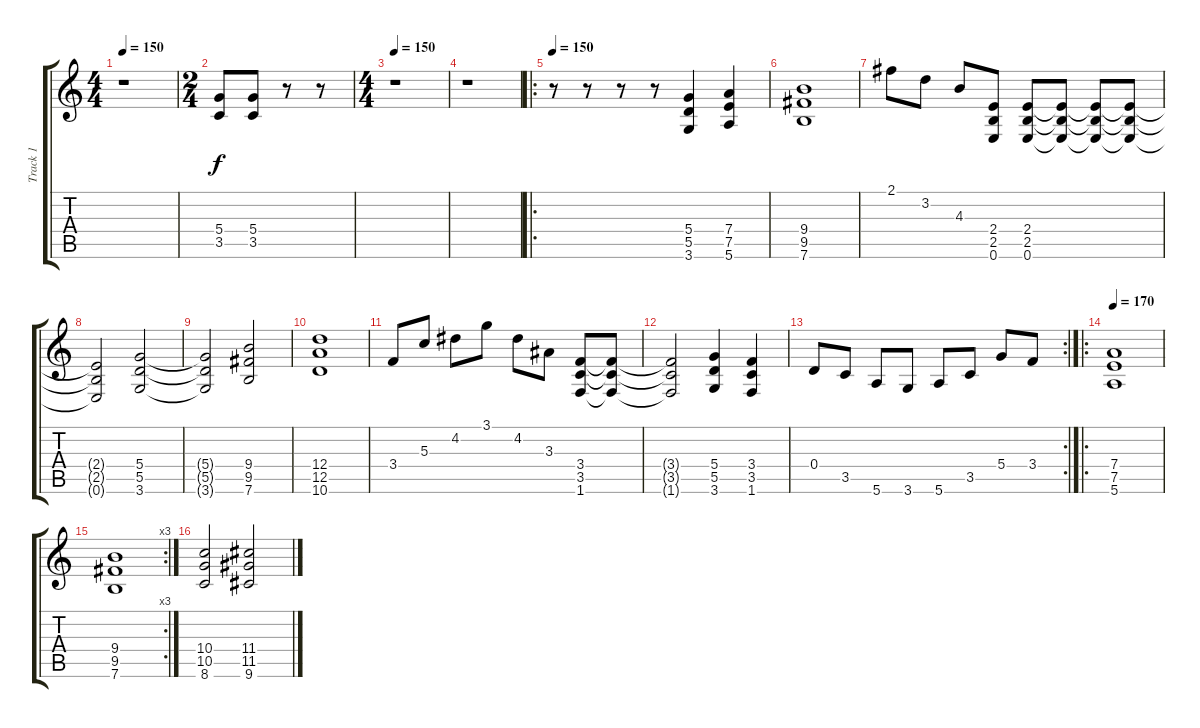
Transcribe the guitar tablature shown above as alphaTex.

\track ("Track 1" "Track 1") {instrument distortionguitar}
\staff {score tabs}
\tuning (E4 B3 G3 D3 A2 E2) {hide}
\ts (4 4)
\tempo 150
\clef g2
\ks c
r.1{dy f} |
\ts (2 4)
(5.4 3.5).8 (5.4 3.5).8 r.8 r.8 |
\ts (4 4)
\tempo 150
r.1 |
r.1 |
\ro
\tempo 150
r.8 r.8 r.8 r.8 (5.4 5.5 3.6).4 (7.4 7.5 5.6).4 |
(9.4 9.5 7.6).1 |
2.1.8 3.2.8 4.3.8 (2.4 2.5 0.6).8 (2.4 2.5 0.6).8 (2.4{t} 2.5{t} 0.6{t}).8 (2.4{t} 2.5{t} 0.6{t}).8 (2.4{t} 2.5{t} 0.6{t}).8 |
(2.4{t} 2.5{t} 0.6{t}).2 (5.4 5.5 3.6).2 |
(5.4{t} 5.5{t} 3.6{t}).2 (9.4 9.5 7.6).2 |
(12.4 12.5 10.6).1 |
3.4.8 5.3.8 4.2.8 3.1.8 4.2.8 3.3.8 (3.4 3.5 1.6).8 (3.4{t} 3.5{t} 1.6{t}).8 |
(3.4{t} 3.5{t} 1.6{t}).2 (5.4 5.5 3.6).4 (3.4 3.5 1.6).4 |
\rc 2
0.4.8 3.5.8 5.6.8 3.6.8 5.6.8 3.5.8 5.4.8 3.4.8 |
\ro
\tempo 170
(7.4 7.5 5.6).1 |
\rc 3
(9.4 9.5 7.6).1 |
(10.4 10.5 8.6).2 (11.4 11.5 9.6).2
